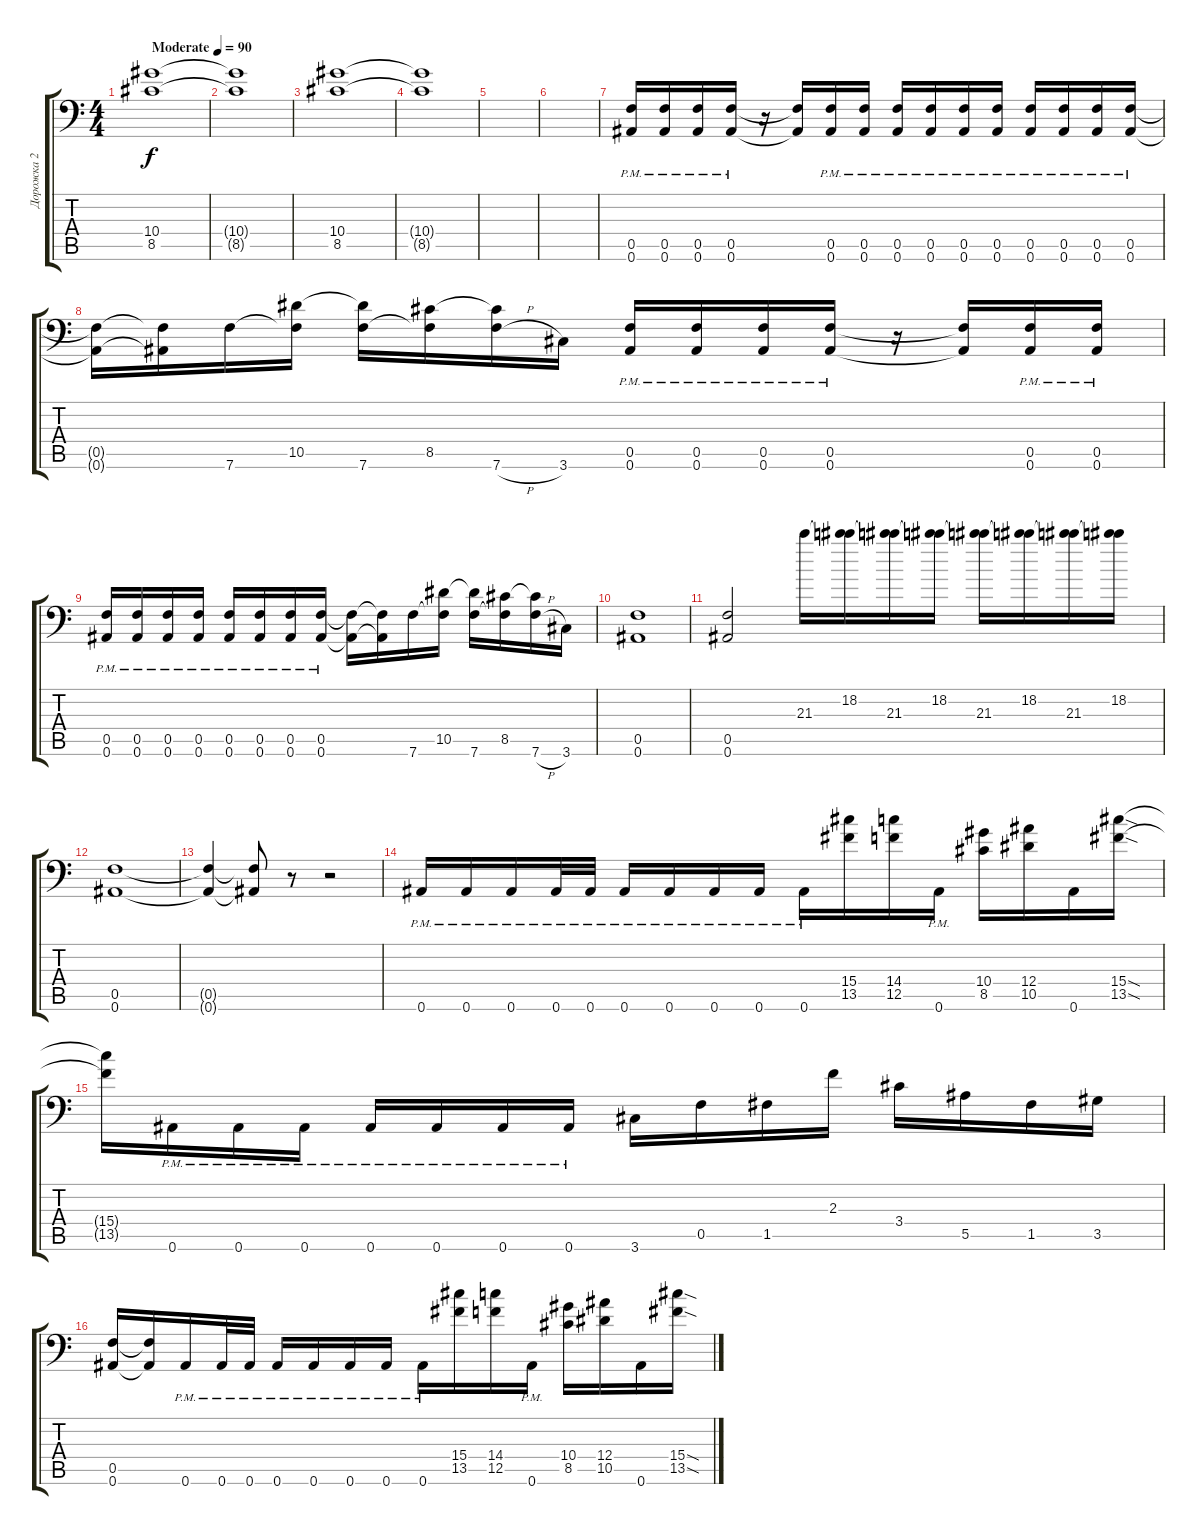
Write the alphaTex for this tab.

\track ("Дорожка 2" "Дорожка 2") {instrument distortionguitar}
\staff {score tabs}
\tuning (C4 G3 Eb3 Bb2 F2 Bb1) {hide}
\ts (4 4)
\tempo (90 "Moderate")
\clef f4
\ks c
(10.4 8.5).1{dy f instrument distortionguitar} |
(10.4{t} 8.5{t}).1 |
(10.4 8.5).1 |
(10.4{t} 8.5{t}).1 |
|
|
(0.5{pm} 0.6{pm}).16 (0.5{pm} 0.6{pm}).16 (0.5{pm} 0.6{pm}).16 (0.5{pm} 0.6{pm}).16 r.16 (0.5{t} 0.6{t}).16 (0.5{pm} 0.6{pm}).16 (0.5{pm} 0.6{pm}).16 (0.5{pm} 0.6{pm}).16 (0.5{pm} 0.6{pm}).16 (0.5{pm} 0.6{pm}).16 (0.5{pm} 0.6{pm}).16 (0.5{pm} 0.6{pm}).16 (0.5{pm} 0.6{pm}).16 (0.5{pm} 0.6{pm}).16 (0.5{pm} 0.6{pm}).16 |
(0.5{t} 0.6{t}).16 (0.5{t} 0.6{t}).16 7.6.16 (10.5 7.6{t}).16 (10.5{t} 7.6).16 (8.5 7.6{t}).16 (8.5{t} 7.6{h}).16 3.6.16 (0.5{pm} 0.6{pm}).16 (0.5{pm} 0.6{pm}).16 (0.5{pm} 0.6{pm}).16 (0.5{pm} 0.6{pm}).16 r.16 (0.5{t} 0.6{t}).16 (0.5{pm} 0.6{pm}).16 (0.5{pm} 0.6{pm}).16 |
(0.5{pm} 0.6{pm}).16 (0.5{pm} 0.6{pm}).16 (0.5{pm} 0.6{pm}).16 (0.5{pm} 0.6{pm}).16 (0.5{pm} 0.6{pm}).16 (0.5{pm} 0.6{pm}).16 (0.5{pm} 0.6{pm}).16 (0.5{pm} 0.6{pm}).16 (0.5{t} 0.6{t}).16 (0.5{t} 0.6{t}).16 7.6.16 (10.5 7.6{t}).16 (10.5{t} 7.6).16 (8.5 7.6{t}).16 (8.5{t} 7.6{h}).16 3.6.16 |
(0.5 0.6).1 |
(0.5 0.6).2 21.3.16 (18.2 21.3{t}).16 (18.2{t} 21.3).16 (18.2 21.3{t}).16 (18.2{t} 21.3).16 (18.2 21.3{t}).16 (18.2{t} 21.3).16 (18.2 21.3{t}).16 |
(0.5 0.6).1 |
(0.5{t} 0.6{t}).4 (0.5{t} 0.6{t}).8 r.8 r.2 |
0.6{pm}.16 0.6{pm}.16 0.6{pm}.16 0.6{pm}.32 0.6{pm}.32 0.6{pm}.16 0.6{pm}.16 0.6{pm}.16 0.6{pm}.16 0.6{pm}.16 (15.4 13.5).16 (14.4 12.5).16 0.6{pm}.16 (10.4 8.5).16 (12.4 10.5).16 0.6.16 (15.4{sod} 13.5{sod}).16 |
(15.4{t} 13.5{t}).16 0.6{pm}.16 0.6{pm}.16 0.6{pm}.16 0.6{pm}.16 0.6{pm}.16 0.6{pm}.16 0.6{pm}.16 3.6.16 0.5.16 1.5.16 2.3.16 3.4.16 5.5.16 1.5.16 3.5.16 |
(0.5 0.6).16 (0.5{t} 0.6{t}).16 0.6{pm}.16 0.6{pm}.32 0.6{pm}.32 0.6{pm}.16 0.6{pm}.16 0.6{pm}.16 0.6{pm}.16 0.6{pm}.16 (15.4 13.5).16 (14.4 12.5).16 0.6{pm}.16 (10.4 8.5).16 (12.4 10.5).16 0.6.16 (15.4{sod} 13.5{sod}).16
